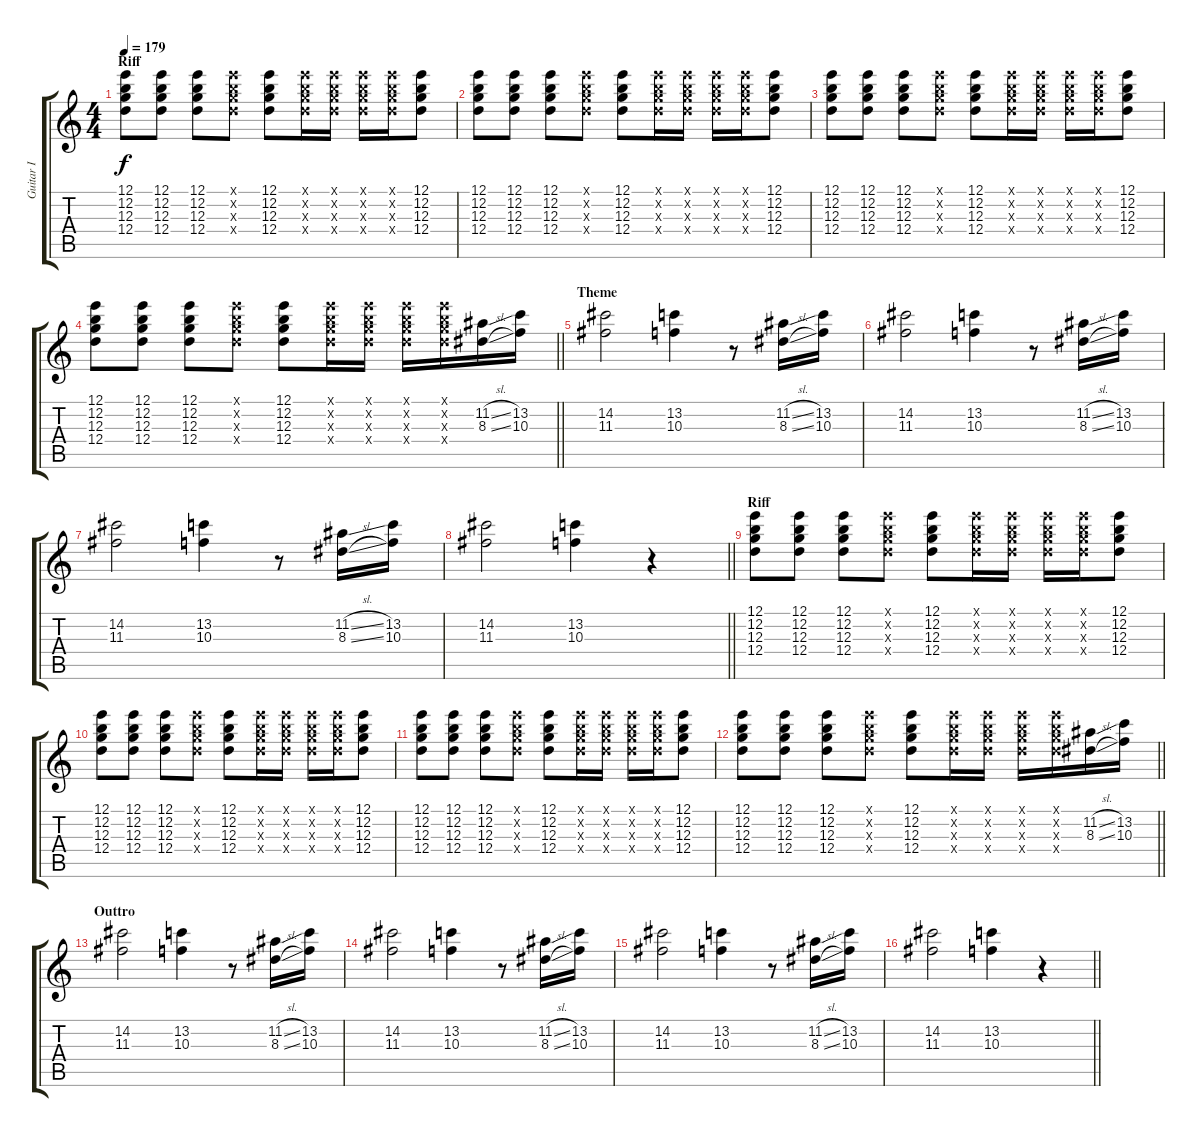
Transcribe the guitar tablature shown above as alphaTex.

\track ("Guitar I" "Guitar I") {instrument overdrivenguitar}
\staff {score tabs}
\tuning (E4 B3 G3 D3 A2 E2) {hide}
\ts (4 4)
\section ("" "Riff")
\tempo 179
\clef g2
\ks c
(12.1 12.2 12.3 12.4).8{dy f} (12.1 12.2 12.3 12.4).8 (12.1 12.2 12.3 12.4).8 (12.1{x} 12.2{x} 12.3{x} 12.4{x}).8 (12.1 12.2 12.3 12.4).8 (12.1{x} 12.2{x} 12.3{x} 12.4{x}).16 (12.1{x} 12.2{x} 12.3{x} 12.4{x}).16 (12.1{x} 12.2{x} 12.3{x} 12.4{x}).16 (12.1{x} 12.2{x} 12.3{x} 12.4{x}).16 (12.1 12.2 12.3 12.4).8 |
(12.1 12.2 12.3 12.4).8 (12.1 12.2 12.3 12.4).8 (12.1 12.2 12.3 12.4).8 (12.1{x} 12.2{x} 12.3{x} 12.4{x}).8 (12.1 12.2 12.3 12.4).8 (12.1{x} 12.2{x} 12.3{x} 12.4{x}).16 (12.1{x} 12.2{x} 12.3{x} 12.4{x}).16 (12.1{x} 12.2{x} 12.3{x} 12.4{x}).16 (12.1{x} 12.2{x} 12.3{x} 12.4{x}).16 (12.1 12.2 12.3 12.4).8 |
(12.1 12.2 12.3 12.4).8 (12.1 12.2 12.3 12.4).8 (12.1 12.2 12.3 12.4).8 (12.1{x} 12.2{x} 12.3{x} 12.4{x}).8 (12.1 12.2 12.3 12.4).8 (12.1{x} 12.2{x} 12.3{x} 12.4{x}).16 (12.1{x} 12.2{x} 12.3{x} 12.4{x}).16 (12.1{x} 12.2{x} 12.3{x} 12.4{x}).16 (12.1{x} 12.2{x} 12.3{x} 12.4{x}).16 (12.1 12.2 12.3 12.4).8 |
\barLineRight lightlight
(12.1 12.2 12.3 12.4).8 (12.1 12.2 12.3 12.4).8 (12.1 12.2 12.3 12.4).8 (12.1{x} 12.2{x} 12.3{x} 12.4{x}).8 (12.1 12.2 12.3 12.4).8 (12.1{x} 12.2{x} 12.3{x} 12.4{x}).16 (12.1{x} 12.2{x} 12.3{x} 12.4{x}).16 (12.1{x} 12.2{x} 12.3{x} 12.4{x}).16 (12.1{x} 12.2{x} 12.3{x} 12.4{x}).16 (11.2{sl} 8.3{sl}).16 (13.2 10.3).16 |
\section ("" "Theme")
(14.2 11.3).2 (13.2 10.3).4 r.8 (11.2{sl} 8.3{sl}).16 (13.2 10.3).16 |
(14.2 11.3).2 (13.2 10.3).4 r.8 (11.2{sl} 8.3{sl}).16 (13.2 10.3).16 |
(14.2 11.3).2 (13.2 10.3).4 r.8 (11.2{sl} 8.3{sl}).16 (13.2 10.3).16 |
\barLineRight lightlight
(14.2 11.3).2 (13.2 10.3).4 r.4 |
\section ("" "Riff")
(12.1 12.2 12.3 12.4).8 (12.1 12.2 12.3 12.4).8 (12.1 12.2 12.3 12.4).8 (12.1{x} 12.2{x} 12.3{x} 12.4{x}).8 (12.1 12.2 12.3 12.4).8 (12.1{x} 12.2{x} 12.3{x} 12.4{x}).16 (12.1{x} 12.2{x} 12.3{x} 12.4{x}).16 (12.1{x} 12.2{x} 12.3{x} 12.4{x}).16 (12.1{x} 12.2{x} 12.3{x} 12.4{x}).16 (12.1 12.2 12.3 12.4).8 |
(12.1 12.2 12.3 12.4).8 (12.1 12.2 12.3 12.4).8 (12.1 12.2 12.3 12.4).8 (12.1{x} 12.2{x} 12.3{x} 12.4{x}).8 (12.1 12.2 12.3 12.4).8 (12.1{x} 12.2{x} 12.3{x} 12.4{x}).16 (12.1{x} 12.2{x} 12.3{x} 12.4{x}).16 (12.1{x} 12.2{x} 12.3{x} 12.4{x}).16 (12.1{x} 12.2{x} 12.3{x} 12.4{x}).16 (12.1 12.2 12.3 12.4).8 |
(12.1 12.2 12.3 12.4).8 (12.1 12.2 12.3 12.4).8 (12.1 12.2 12.3 12.4).8 (12.1{x} 12.2{x} 12.3{x} 12.4{x}).8 (12.1 12.2 12.3 12.4).8 (12.1{x} 12.2{x} 12.3{x} 12.4{x}).16 (12.1{x} 12.2{x} 12.3{x} 12.4{x}).16 (12.1{x} 12.2{x} 12.3{x} 12.4{x}).16 (12.1{x} 12.2{x} 12.3{x} 12.4{x}).16 (12.1 12.2 12.3 12.4).8 |
\barLineRight lightlight
(12.1 12.2 12.3 12.4).8 (12.1 12.2 12.3 12.4).8 (12.1 12.2 12.3 12.4).8 (12.1{x} 12.2{x} 12.3{x} 12.4{x}).8 (12.1 12.2 12.3 12.4).8 (12.1{x} 12.2{x} 12.3{x} 12.4{x}).16 (12.1{x} 12.2{x} 12.3{x} 12.4{x}).16 (12.1{x} 12.2{x} 12.3{x} 12.4{x}).16 (12.1{x} 12.2{x} 12.3{x} 12.4{x}).16 (11.2{sl} 8.3{sl}).16 (13.2 10.3).16 |
\section ("" "Outtro")
(14.2 11.3).2 (13.2 10.3).4 r.8 (11.2{sl} 8.3{sl}).16 (13.2 10.3).16 |
(14.2 11.3).2 (13.2 10.3).4 r.8 (11.2{sl} 8.3{sl}).16 (13.2 10.3).16 |
(14.2 11.3).2 (13.2 10.3).4 r.8 (11.2{sl} 8.3{sl}).16 (13.2 10.3).16 |
\barLineRight lightlight
(14.2 11.3).2 (13.2 10.3).4 r.4
